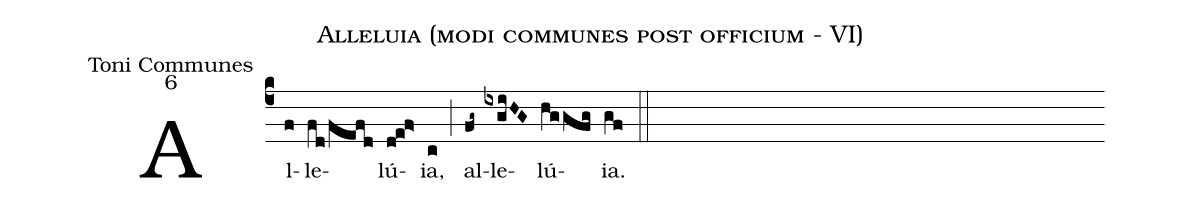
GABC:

name:Alleluia (modi communes post officium - VI);
office-part:Toni Communes;
mode:6;
%%
(c4)Al(f)le(fd/fefd)lú(d!e!f>)ia,(c) (;) al(fg~)le(ixgiHG)lú(hg/gfg)ia.(gf) (::)
